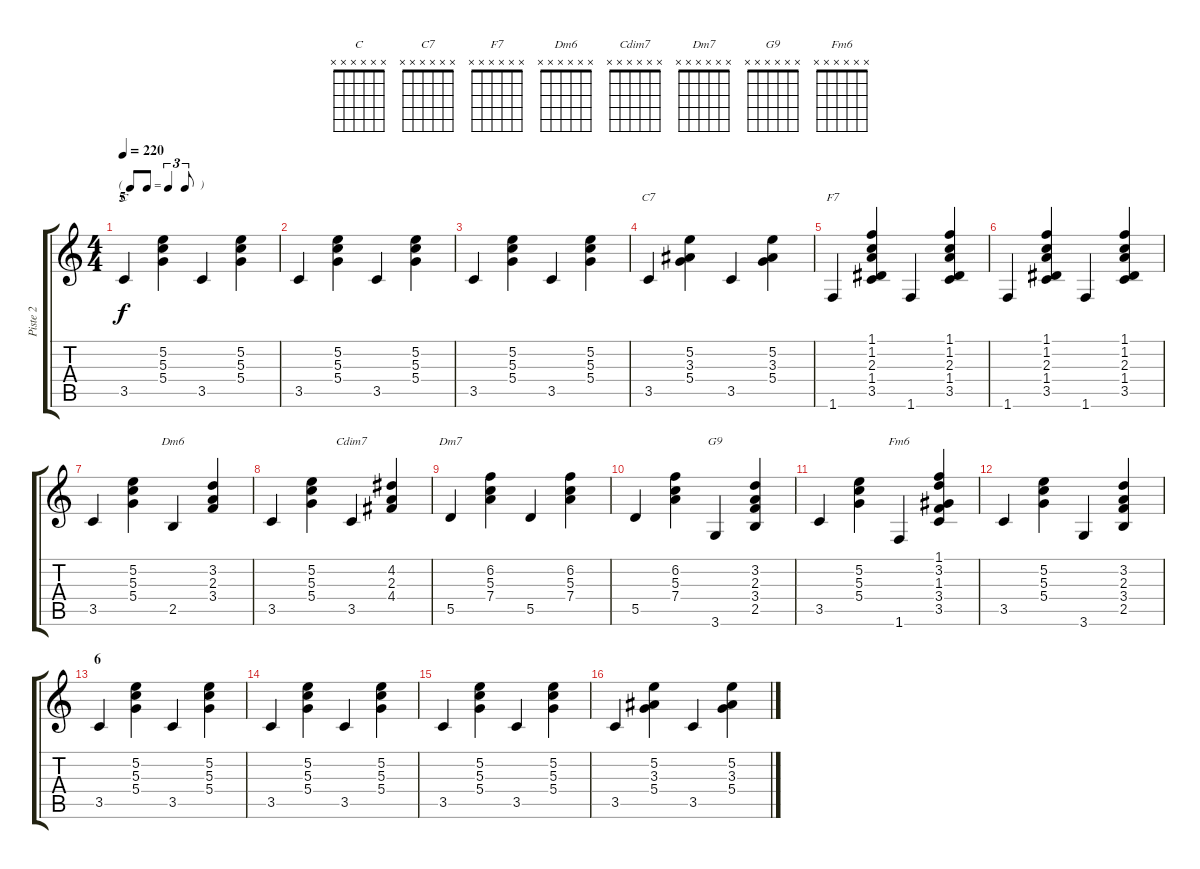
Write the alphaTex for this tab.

\track ("Piste 2" "Piste 2") {instrument acousticguitarsteel}
\staff {score tabs}
\tuning (E4 B3 G3 D3 A2 E2) {hide}
\chord ("C" x x x x x x) {firstfret 0}
\chord ("C7" x x x x x x) {firstfret 0}
\chord ("F7" x x x x x x) {firstfret 0}
\chord ("Dm6" x x x x x x) {firstfret 0}
\chord ("Cdim7" x x x x x x) {firstfret 0}
\chord ("Dm7" x x x x x x) {firstfret 0}
\chord ("G9" x x x x x x) {firstfret 0}
\chord ("Fm6" x x x x x x) {firstfret 0}
\ts (4 4)
\tf triplet8th
\section ("" "5")
\tempo 220
\clef g2
\ks c
3.5.4{ch "C" dy f} (5.2 5.3 5.4).4 3.5.4 (5.2 5.3 5.4).4 |
3.5.4 (5.2 5.3 5.4).4 3.5.4 (5.2 5.3 5.4).4 |
3.5.4 (5.2 5.3 5.4).4 3.5.4 (5.2 5.3 5.4).4 |
3.5.4{ch "C7"} (5.2 3.3 5.4).4 3.5.4 (5.2 3.3 5.4).4 |
1.6.4{ch "F7"} (1.1 1.2 2.3 1.4 3.5).4 1.6.4 (1.1 1.2 2.3 1.4 3.5).4 |
1.6.4 (1.1 1.2 2.3 1.4 3.5).4 1.6.4 (1.1 1.2 2.3 1.4 3.5).4 |
3.5.4 (5.2 5.3 5.4).4 2.5.4{ch "Dm6"} (3.2 2.3 3.4).4 |
3.5.4 (5.2 5.3 5.4).4 3.5.4{ch "Cdim7"} (4.2 2.3 4.4).4 |
5.5.4{ch "Dm7"} (6.2 5.3 7.4).4 5.5.4 (6.2 5.3 7.4).4 |
5.5.4 (6.2 5.3 7.4).4 3.6.4{ch "G9"} (3.2 2.3 3.4 2.5).4 |
3.5.4 (5.2 5.3 5.4).4 1.6.4{ch "Fm6"} (1.1 3.2 1.3 3.4 3.5).4 |
3.5.4 (5.2 5.3 5.4).4 3.6.4 (3.2 2.3 3.4 2.5).4 |
\section ("" "6")
3.5.4 (5.2 5.3 5.4).4 3.5.4 (5.2 5.3 5.4).4 |
3.5.4 (5.2 5.3 5.4).4 3.5.4 (5.2 5.3 5.4).4 |
3.5.4 (5.2 5.3 5.4).4 3.5.4 (5.2 5.3 5.4).4 |
3.5.4 (5.2 3.3 5.4).4 3.5.4 (5.2 3.3 5.4).4
